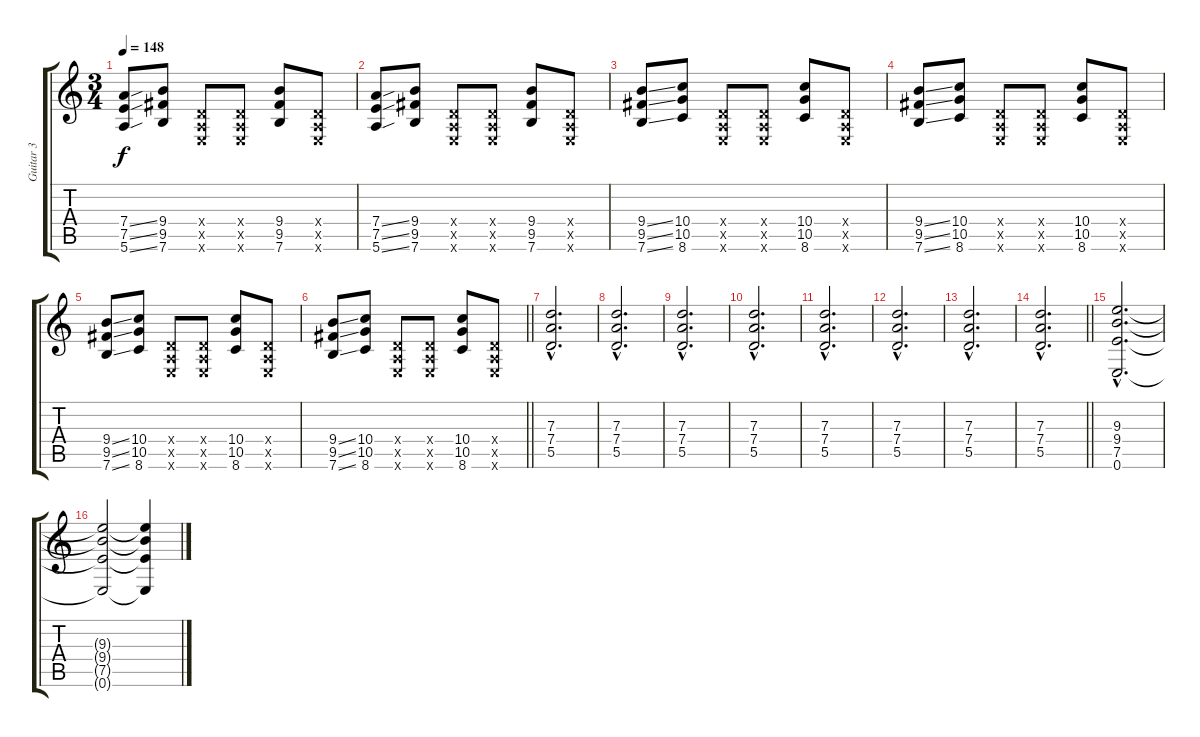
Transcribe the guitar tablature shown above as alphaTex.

\track ("Guitar 3" "Guitar 3") {instrument electricguitarjazz}
\staff {score tabs}
\tuning (E4 B3 G3 D3 A2 E2) {hide}
\ts (3 4)
\tempo 148
\clef g2
\ks c
(7.4{ss} 7.5{ss} 5.6{ss}).8{dy f} (9.4 9.5 7.6).8 (0.4{x} 0.5{x} 0.6{x}).8 (0.4{x} 0.5{x} 0.6{x}).8 (9.4 9.5 7.6).8 (0.4{x} 0.5{x} 0.6{x}).8 |
(7.4{ss} 7.5{ss} 5.6{ss}).8 (9.4 9.5 7.6).8 (0.4{x} 0.5{x} 0.6{x}).8 (0.4{x} 0.5{x} 0.6{x}).8 (9.4 9.5 7.6).8 (0.4{x} 0.5{x} 0.6{x}).8 |
(9.4{ss} 9.5{ss} 7.6{ss}).8 (10.4 10.5 8.6).8 (0.4{x} 0.5{x} 0.6{x}).8 (0.4{x} 0.5{x} 0.6{x}).8 (10.4 10.5 8.6).8 (0.4{x} 0.5{x} 0.6{x}).8 |
(9.4{ss} 9.5{ss} 7.6{ss}).8 (10.4 10.5 8.6).8 (0.4{x} 0.5{x} 0.6{x}).8 (0.4{x} 0.5{x} 0.6{x}).8 (10.4 10.5 8.6).8 (0.4{x} 0.5{x} 0.6{x}).8 |
(9.4{ss} 9.5{ss} 7.6{ss}).8 (10.4 10.5 8.6).8 (0.4{x} 0.5{x} 0.6{x}).8 (0.4{x} 0.5{x} 0.6{x}).8 (10.4 10.5 8.6).8 (0.4{x} 0.5{x} 0.6{x}).8 |
\barLineRight lightlight
(9.4{ss} 9.5{ss} 7.6{ss}).8 (10.4 10.5 8.6).8 (0.4{x} 0.5{x} 0.6{x}).8 (0.4{x} 0.5{x} 0.6{x}).8 (10.4 10.5 8.6).8 (0.4{x} 0.5{x} 0.6{x}).8 |
(7.3{hac} 7.4{hac} 5.5{hac}).2{d} |
(7.3{hac} 7.4{hac} 5.5{hac}).2{d} |
(7.3{hac} 7.4{hac} 5.5{hac}).2{d} |
(7.3{hac} 7.4{hac} 5.5{hac}).2{d} |
(7.3{hac} 7.4{hac} 5.5{hac}).2{d} |
(7.3{hac} 7.4{hac} 5.5{hac}).2{d} |
(7.3{hac} 7.4{hac} 5.5{hac}).2{d} |
\barLineRight lightlight
(7.3{hac} 7.4{hac} 5.5{hac}).2{d} |
(9.3{hac} 9.4{hac} 7.5{hac} 0.6{hac}).2{d} |
(9.3{t} 9.4{t} 7.5{t} 0.6{t}).2 (9.3{t} 9.4{t} 7.5{t} 0.6{t}).4
